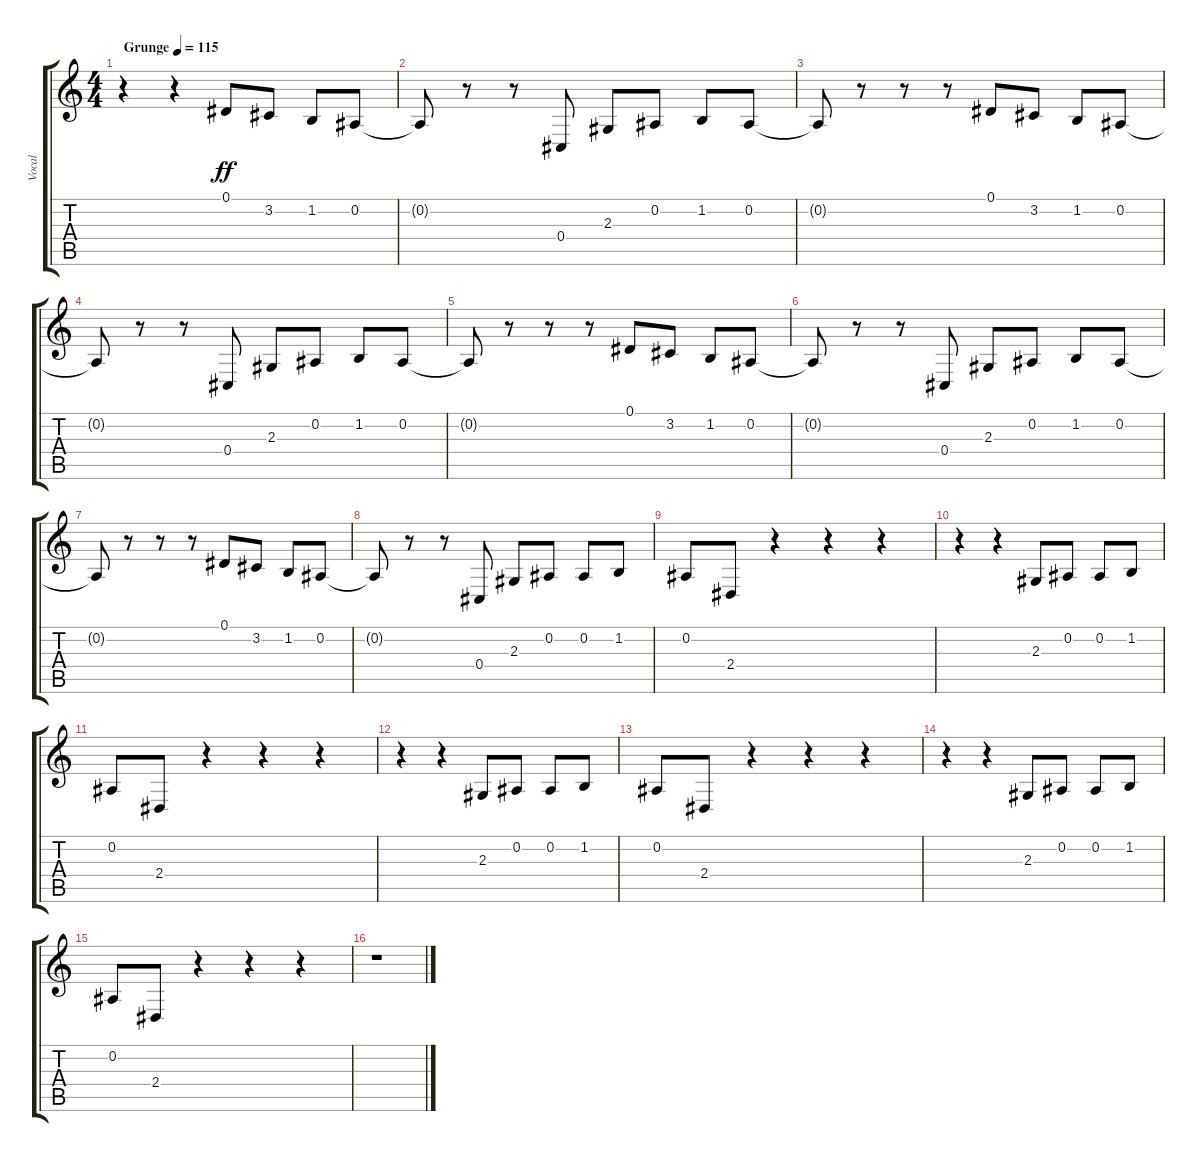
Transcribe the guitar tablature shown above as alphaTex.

\track ("Vocal" "Vocal") {instrument tenorsax}
\staff {score tabs}
\tuning (Eb4 Bb3 Gb3 Db3 Ab2 Eb2) {hide}
\ts (4 4)
\tempo (115 "Grunge")
\clef g2
\ks c
r.4{dy ff instrument tenorsax} r.4 0.1.8 3.2.8 1.2.8 0.2.8 |
0.2{t}.8 r.8 r.8 0.4.8 2.3.8 0.2.8 1.2.8 0.2.8 |
0.2{t}.8 r.8 r.8 r.8 0.1.8 3.2.8 1.2.8 0.2.8 |
0.2{t}.8 r.8 r.8 0.4.8 2.3.8 0.2.8 1.2.8 0.2.8 |
0.2{t}.8 r.8 r.8 r.8 0.1.8 3.2.8 1.2.8 0.2.8 |
0.2{t}.8 r.8 r.8 0.4.8 2.3.8 0.2.8 1.2.8 0.2.8 |
0.2{t}.8 r.8 r.8 r.8 0.1.8 3.2.8 1.2.8 0.2.8 |
0.2{t}.8 r.8 r.8 0.4.8 2.3.8 0.2.8 0.2.8 1.2.8 |
0.2.8 2.4.8 r.4 r.4 r.4 |
r.4 r.4 2.3.8 0.2.8 0.2.8 1.2.8 |
0.2.8 2.4.8 r.4 r.4 r.4 |
r.4 r.4 2.3.8 0.2.8 0.2.8 1.2.8 |
0.2.8 2.4.8 r.4 r.4 r.4 |
r.4 r.4 2.3.8 0.2.8 0.2.8 1.2.8 |
0.2.8 2.4.8 r.4 r.4 r.4 |
r.1
